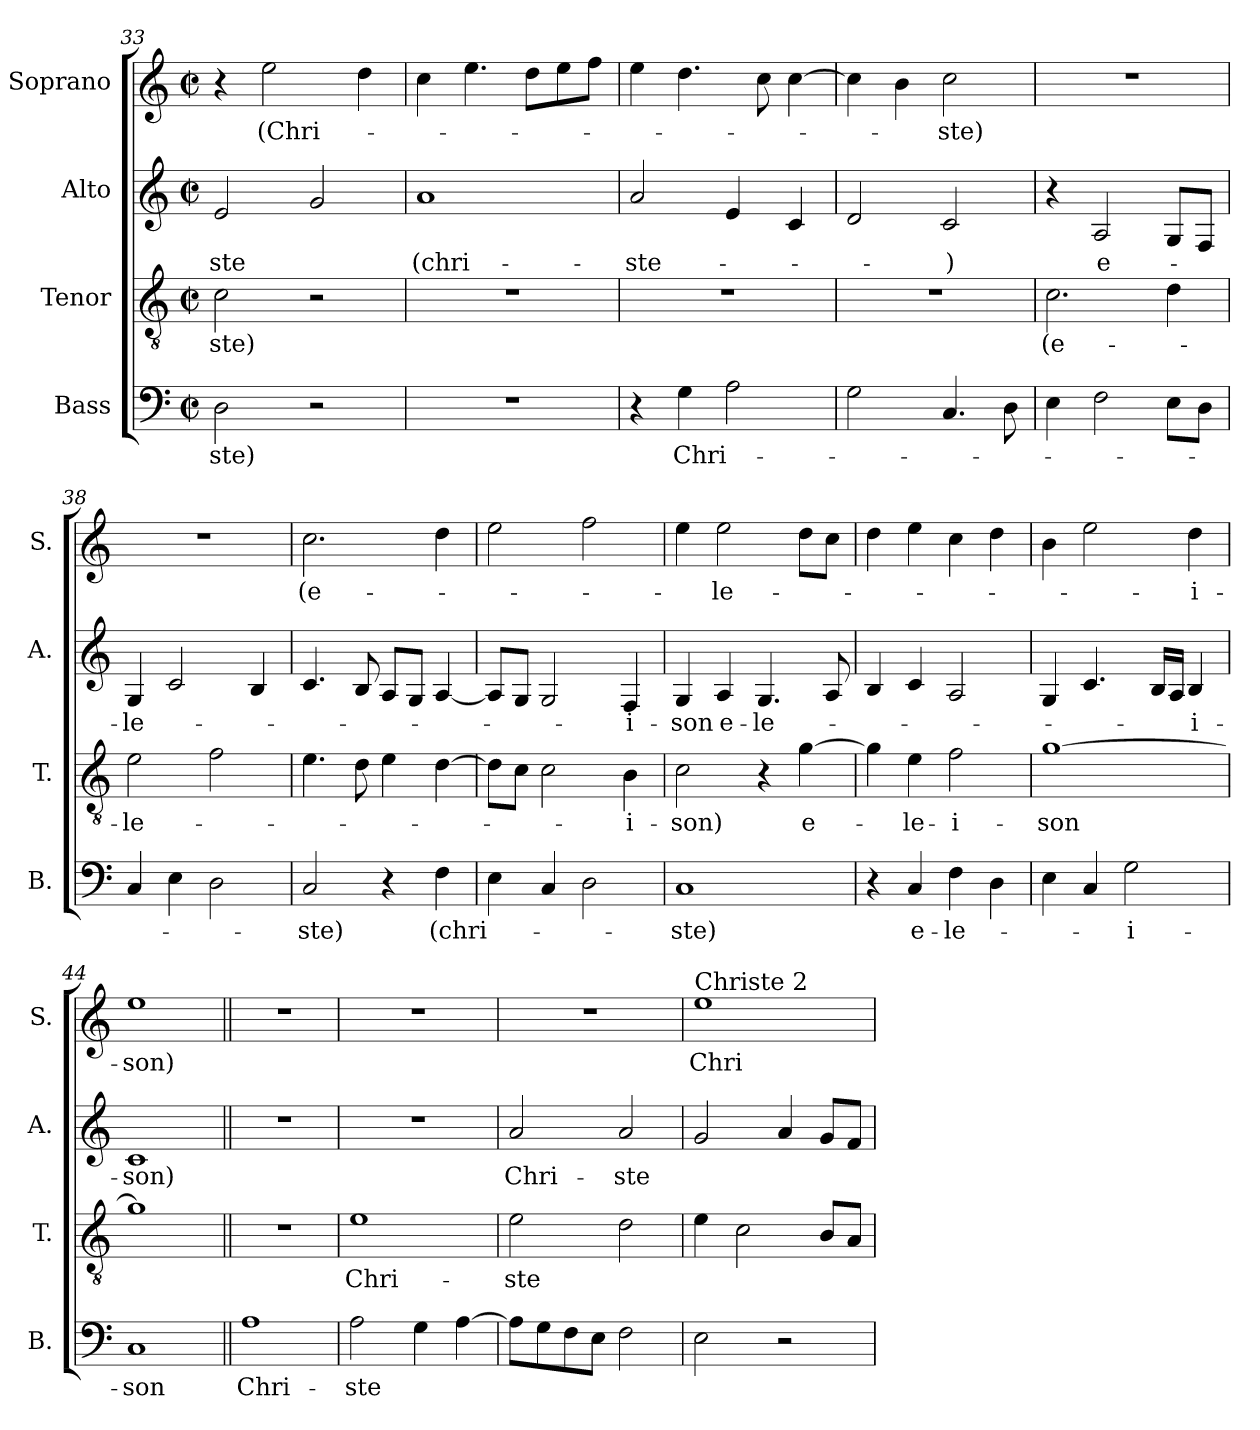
**kern	**text	**kern	**text	**kern	**text	**kern	**text
*part4	*part4	*part3	*part3	*part2	*part2	*part1	*part1
*staff4	*staff4	*staff3	*staff3	*staff2	*staff2	*staff1	*staff1
*I"Bass	*	*I"Tenor	*	*I"Alto	*	*I"Soprano	*
*I'B.	*	*I'T.	*	*I'A.	*	*I'S.	*
*clefF4	*	*clefGv2	*	*clefG2	*	*clefG2	*
*k[]	*	*k[]	*	*k[]	*	*k[]	*
*M2/2	*	*M2/2	*	*M2/2	*	*M2/2	*
*met(c|)	*	*met(c|)	*	*met(c|)	*	*met(c|)	*
=33	=33	=33	=33	=33	=33	=33	=33
!	!LO:LY:b	!	!LO:LY:b	!	!LO:LY:b	!	!
2D\	-ste)	2c\	-ste)	2e/	-ste	4r	.
!	!	!	!	!	!	!	!LO:LY:b
.	.	.	.	.	.	2ee\	(Chri-
2r	.	2r	.	2g/	.	.	.
.	.	.	.	.	.	4dd\	.
=34	=34	=34	=34	=34	=34	=34	=34
!	!	!	!	!	!LO:LY:b	!	!
1r	.	1r	.	1a	(chri-	4cc\	.
.	.	.	.	.	.	4.ee\	.
.	.	.	.	.	.	8dd\L	.
.	.	.	.	.	.	8ee\	.
.	.	.	.	.	.	8ff\J	.
=35	=35	=35	=35	=35	=35	=35	=35
!	!	!	!	!	!LO:LY:b	!	!
4r	.	1r	.	2a/	-ste-	4ee\	.
!	!LO:LY:b	!	!	!	!	!	!
4G\	Chri-	.	.	.	.	4.dd\	.
2A\	.	.	.	4e/	.	.	.
.	.	.	.	.	.	8cc\	.
.	.	.	.	4c/	.	[4cc\	.
=36	=36	=36	=36	=36	=36	=36	=36
2G\	.	1r	.	2d/	.	4cc\]	.
.	.	.	.	.	.	4b\	.
!	!	!	!	!	!LO:LY:b	!	!LO:LY:b
4.C/	.	.	.	2c/	-)	2cc\	-ste)
8D\	.	.	.	.	.	.	.
=37	=37	=37	=37	=37	=37	=37	=37
!	!	!	!LO:LY:b	!	!	!	!
4E\	.	2.c\	(e-	4r	.	1r	.
!	!	!	!	!	!LO:LY:b	!	!
2F\	.	.	.	2A/	e-	.	.
8E\L	.	4d\	.	8G/L	.	.	.
8D\J	.	.	.	8F/J	.	.	.
=38	=38	=38	=38	=38	=38	=38	=38
!	!	!	!LO:LY:b	!	!LO:LY:b	!	!
4C/	.	2e\	-le-	4G/	-le-	1r	.
4E\	.	.	.	2c/	.	.	.
2D\	.	2f\	.	.	.	.	.
.	.	.	.	4B/	.	.	.
=39	=39	=39	=39	=39	=39	=39	=39
!	!LO:LY:b	!	!	!	!	!	!LO:LY:b
2C/	-ste)	4.e\	.	4.c/	.	2.cc\	(e-
.	.	8d\	.	8B/	.	.	.
4r	.	4e\	.	8A/L	.	.	.
.	.	.	.	8G/J	.	.	.
!	!LO:LY:b	!	!	!	!	!	!
4F\	(chri-	[4d\	.	[4A/	.	4dd\	.
=40	=40	=40	=40	=40	=40	=40	=40
4E\	.	8d\L]	.	8A/L]	.	2ee\	.
.	.	8c\J	.	8G/J	.	.	.
4C/	.	2c\	.	2G/	.	.	.
2D\	.	.	.	.	.	2ff\	.
!	!	!	!LO:LY:b	!	!LO:LY:b	!	!
.	.	4B\	-i-	4F/	i-	.	.
=41	=41	=41	=41	=41	=41	=41	=41
!	!LO:LY:b	!	!LO:LY:b	!	!LO:LY:b	!	!
1C	-ste)	2c\	-son)	4G/	-son	4ee\	.
!	!	!	!	!	!LO:LY:b	!	!LO:LY:b
.	.	.	.	4A/	e-	2ee\	-le-
!	!	!	!	!	!LO:LY:b	!	!
.	.	4r	.	4.G/	-le-	.	.
!	!	!	!LO:LY:b	!	!	!	!
.	.	[4g\	e-	.	.	8dd\L	.
.	.	.	.	8A/	.	8cc\J	.
=42	=42	=42	=42	=42	=42	=42	=42
4r	.	4g\]	.	4B/	.	4dd\	.
!	!LO:LY:b	!	!LO:LY:b	!	!	!	!
4C/	e-	4e\	-le-	4c/	.	4ee\	.
!	!LO:LY:b	!	!LO:LY:b	!	!	!	!
4F\	-le-	2f\	-i-	2A/	.	4cc\	.
4D\	.	.	.	.	.	4dd\	.
=43	=43	=43	=43	=43	=43	=43	=43
!	!	!	!LO:LY:b	!	!	!	!
4E\	.	[1g	-son	4G/	.	4b\	.
4C/	.	.	.	4.c/	.	2ee\	.
!	!LO:LY:b	!	!	!	!	!	!
2G\	-i-	.	.	.	.	.	.
.	.	.	.	16B/LL	.	.	.
.	.	.	.	16A/JJ	.	.	.
!	!	!	!	!	!LO:LY:b	!	!LO:LY:b
.	.	.	.	4B/	i-	4dd\	-i-
=44	=44	=44	=44	=44	=44	=44	=44
!	!LO:LY:b	!	!	!	!LO:LY:b	!	!LO:LY:b
1C	-son	1g]	.	1c	-son)	1ee	-son)
=45||	=45||	=45||	=45||	=45||	=45||	=45||	=45||
!	!LO:LY:b	!	!	!	!	!	!
1A	Chri-	1r	.	1r	.	1r	.
=46	=46	=46	=46	=46	=46	=46	=46
!	!LO:LY:b	!	!LO:LY:b	!	!	!	!
2A\	-ste	1e	Chri-	1r	.	1r	.
4G\	.	.	.	.	.	.	.
[4A\	.	.	.	.	.	.	.
=47	=47	=47	=47	=47	=47	=47	=47
!	!	!	!LO:LY:b	!	!LO:LY:b	!	!
8A\L]	.	2e\	-ste	2a/	Chri-	1r	.
8G\	.	.	.	.	.	.	.
8F\	.	.	.	.	.	.	.
8E\J	.	.	.	.	.	.	.
!	!	!	!	!	!LO:LY:b	!	!
2F\	.	2d\	.	2a/	-ste	.	.
=48	=48	=48	=48	=48	=48	=48	=48
!	!	!	!	!	!	!LO:TX:a:t=Christe 2	!
!	!	!	!	!	!	!	!LO:LY:b
2E\	.	4e\	.	2g/	.	1ee	Chri-
.	.	2c\	.	.	.	.	.
2r	.	.	.	4a/	.	.	.
.	.	8B/L	.	8g/L	.	.	.
.	.	8A/J	.	8f/J	.	.	.
=	=	=	=	=	=	=	=
*-	*-	*-	*-	*-	*-	*-	*-
